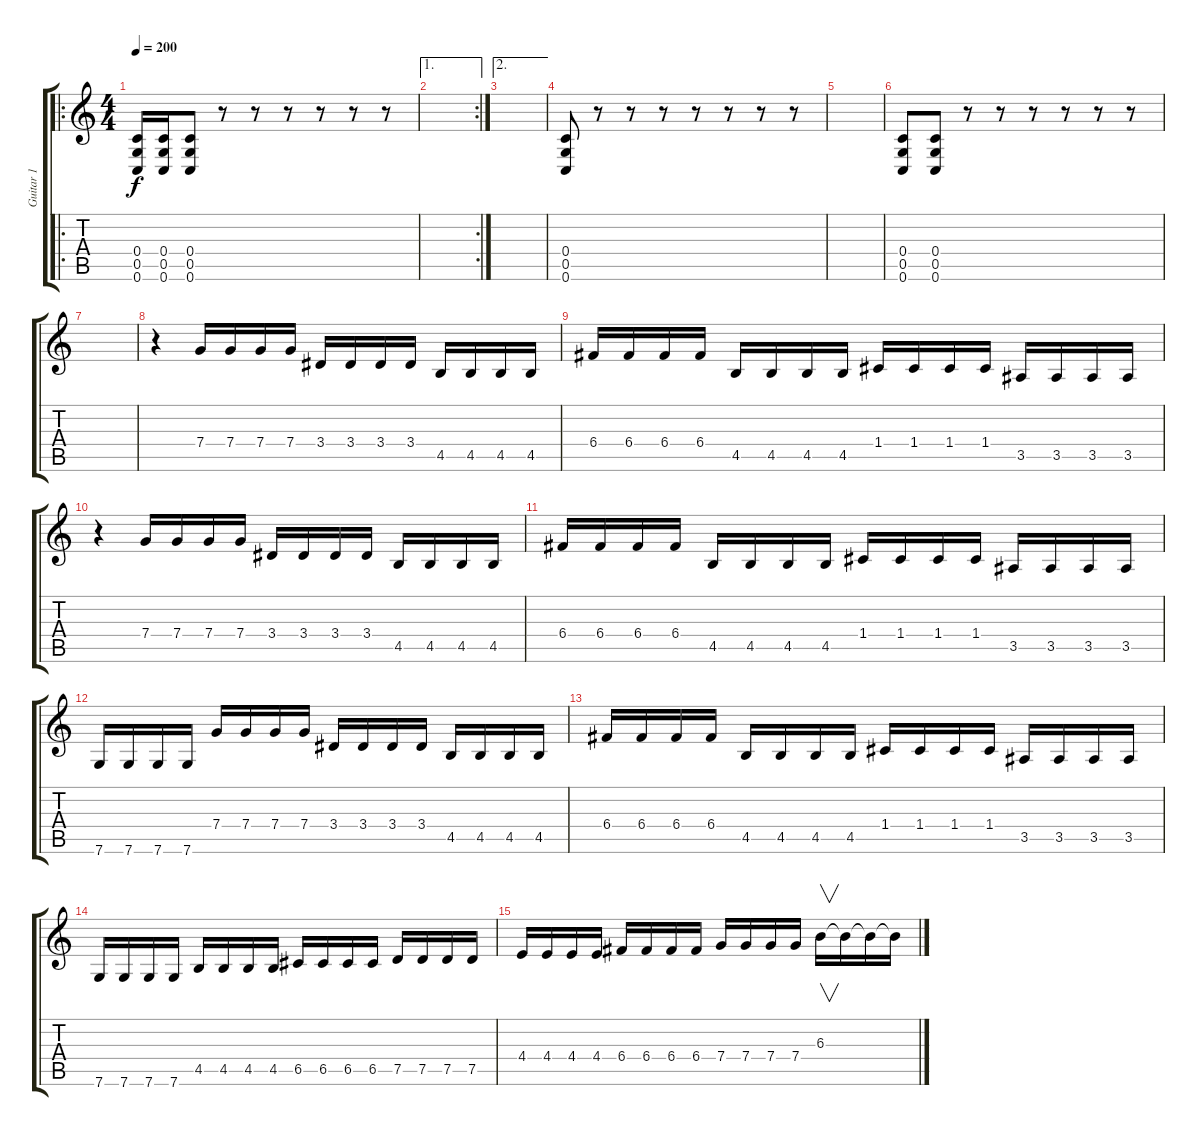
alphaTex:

\track ("Guitar 1" "Guitar 1") {instrument distortionguitar}
\staff {score tabs}
\tuning (D4 A3 F3 C3 G2 C2) {hide}
\ro
\ts (4 4)
\tempo 200
\clef g2
\ks c
(0.4 0.5 0.6).16{dy f instrument distortionguitar} (0.4 0.5 0.6).16 (0.4 0.5 0.6).8 r.8 r.8 r.8 r.8 r.8 r.8 |
\ae 1
\rc 2
|
\ae 2
|
(0.4 0.5 0.6).8 r.8 r.8 r.8 r.8 r.8 r.8 r.8 |
|
(0.4 0.5 0.6).8 (0.4 0.5 0.6).8 r.8 r.8 r.8 r.8 r.8 r.8 |
|
r.4 7.4.16 7.4.16 7.4.16 7.4.16 3.4.16 3.4.16 3.4.16 3.4.16 4.5.16 4.5.16 4.5.16 4.5.16 |
6.4.16 6.4.16 6.4.16 6.4.16 4.5.16 4.5.16 4.5.16 4.5.16 1.4.16 1.4.16 1.4.16 1.4.16 3.5.16 3.5.16 3.5.16 3.5.16 |
r.4 7.4.16 7.4.16 7.4.16 7.4.16 3.4.16 3.4.16 3.4.16 3.4.16 4.5.16 4.5.16 4.5.16 4.5.16 |
6.4.16 6.4.16 6.4.16 6.4.16 4.5.16 4.5.16 4.5.16 4.5.16 1.4.16 1.4.16 1.4.16 1.4.16 3.5.16 3.5.16 3.5.16 3.5.16 |
7.6.16 7.6.16 7.6.16 7.6.16 7.4.16 7.4.16 7.4.16 7.4.16 3.4.16 3.4.16 3.4.16 3.4.16 4.5.16 4.5.16 4.5.16 4.5.16 |
6.4.16 6.4.16 6.4.16 6.4.16 4.5.16 4.5.16 4.5.16 4.5.16 1.4.16 1.4.16 1.4.16 1.4.16 3.5.16 3.5.16 3.5.16 3.5.16 |
7.6.16 7.6.16 7.6.16 7.6.16 4.5.16 4.5.16 4.5.16 4.5.16 6.5.16 6.5.16 6.5.16 6.5.16 7.5.16 7.5.16 7.5.16 7.5.16 |
4.4.16 4.4.16 4.4.16 4.4.16 6.4.16 6.4.16 6.4.16 6.4.16 7.4.16 7.4.16 7.4.16 7.4.16 6.3.16{v} 6.3{t}.16 6.3{t}.16 6.3{t}.16
